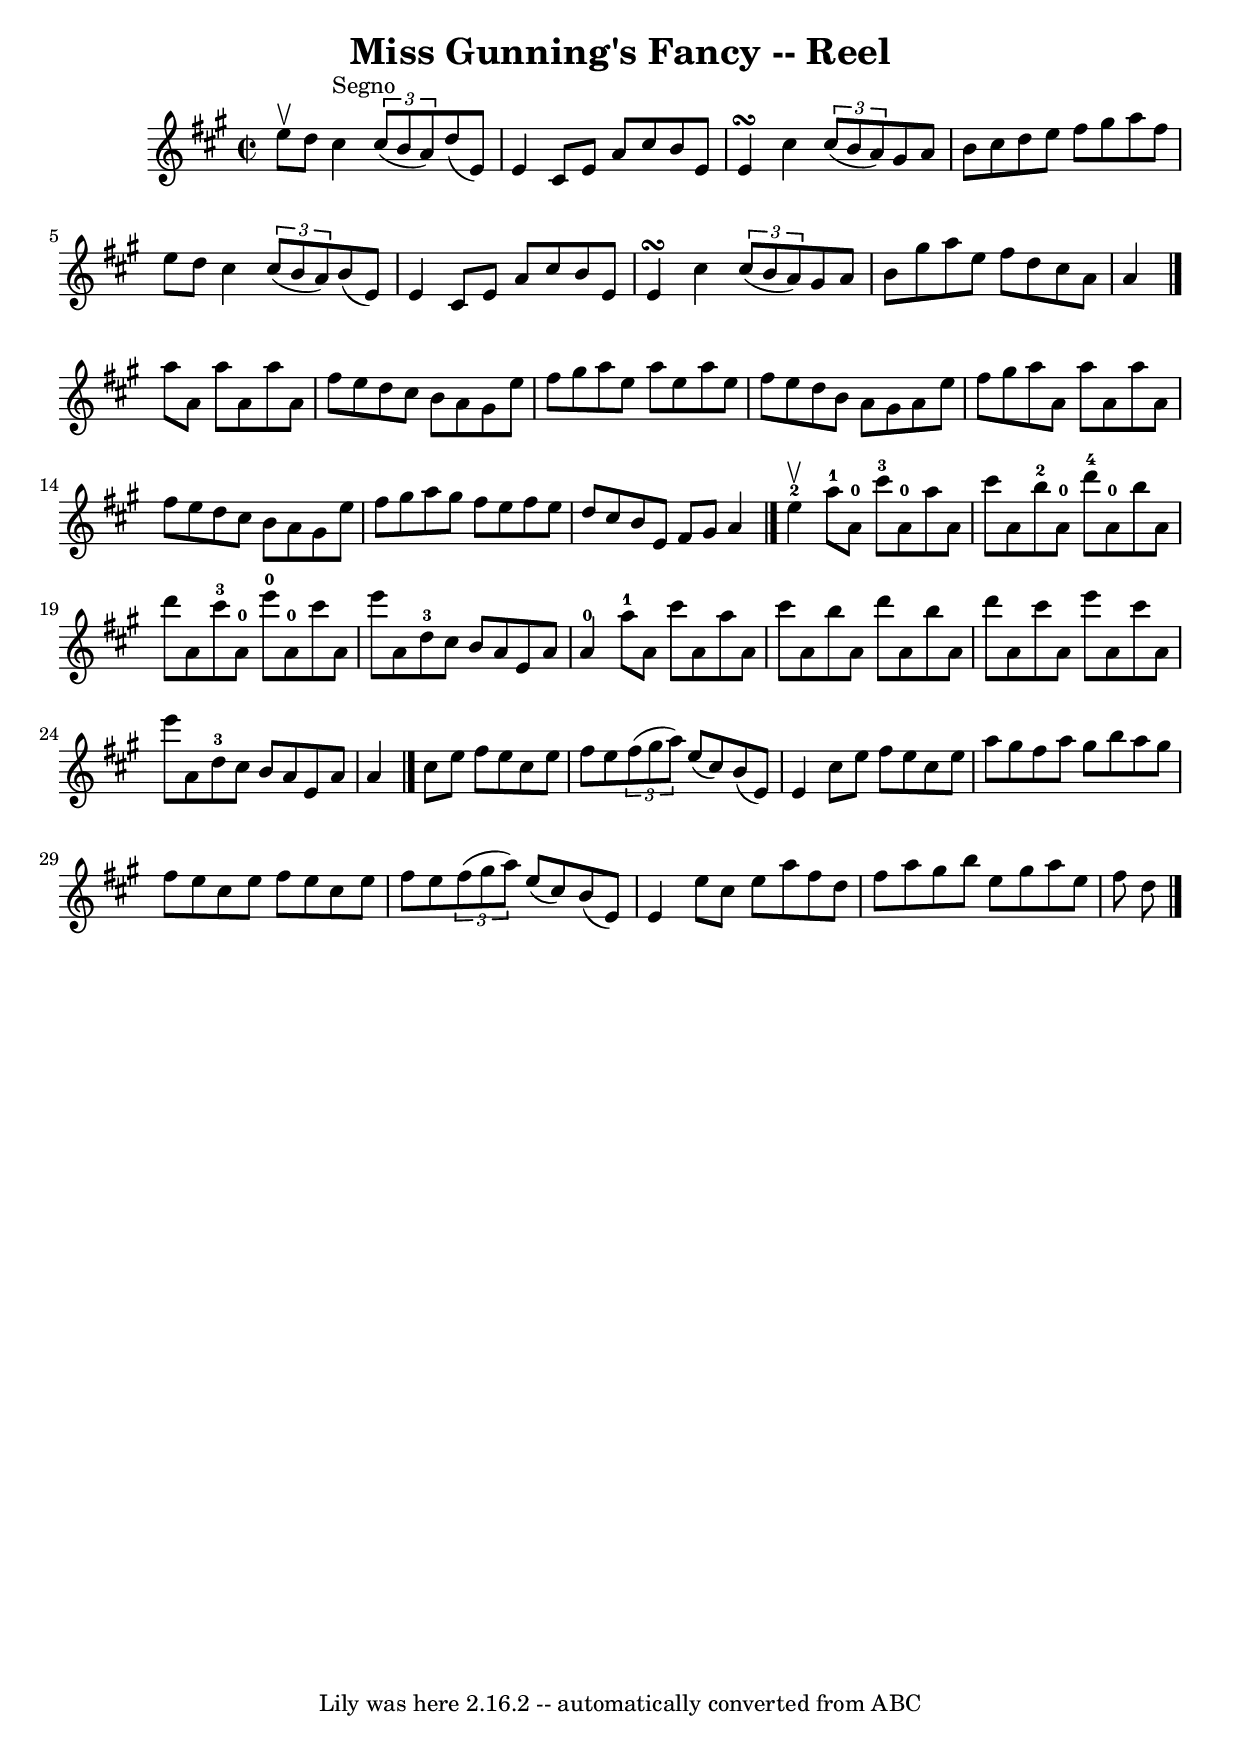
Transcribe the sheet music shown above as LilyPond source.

\version "2.16.2"
\include "Mammoth.ily"
\header {
  %% book = "Ryan's Mammoth Collection"
  crossRefNumber = "1"
  footnotes = "\\\\214 =FF=20"
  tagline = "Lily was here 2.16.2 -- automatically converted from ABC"
  title = "Miss Gunning's Fancy -- Reel"

}
voicedefault =  {


  \override Staff.TimeSignature #'style = #'C
  \time 2/2 
  \key a \major
  e''8^\upbow d''8    |
  cis''4^"Segno"  
  \times 2/3 { cis''8 (b'8 a'8) 
	     } d''8 (e'8) e'4     |
  cis'8 e'8 a'8 cis''8 b'8 e'8 e'4\turn    |
  
  cis''4    \times 2/3 { cis''8 (b'8 a'8) 
		       } gis'8 a'8 b'8    
  cis''8    |
  d''8 e''8 fis''8 gis''8 a''8 fis''8 e''8 
  d''8    |
  cis''4    \times 2/3 { cis''8 (b'8 a'8) 
		       }  
  b'8 (e'8) e'4    |
  cis'8 e'8 a'8 cis''8 b'8    
  e'8 e'4\turn    |
  cis''4    \times 2/3 { cis''8 (b'8 a'8  
			) 
		       } gis'8 a'8 b'8 gis''8    |
  a''8 e''8 fis''8    
  d''8 cis''8 a'8 a'4    \bar "|." a''8 a'8 a''8 a'8    
  a''8 a'8 fis''8 e''8    |
  d''8 cis''8 b'8 a'8    
  gis'8 e''8 fis''8 gis''8    |
  a''8 e''8 a''8 e''8    
  a''8 e''8 fis''8 e''8    |
  d''8 b'8 a'8 gis'8 a'8 
  e''8 fis''8 gis''8    |
  a''8 a'8 a''8 a'8    
  a''8 a'8 fis''8 e''8    |
  d''8 cis''8 b'8 a'8    
  gis'8 e''8 fis''8 gis''8    |
  a''8 gis''8 fis''8    
  e''8 fis''8 e''8 d''8 cis''8    |
  b'8 e'8 fis'8    
  gis'8 a'4    \bar "|." e''4-2^\upbow |
  a''8-1 a'8-0 cis'''8-3 a'8-0 a''8 a'8 cis'''8 a'8    |
  
  b''8-2 a'8-0 d'''8-4 a'8-0 b''8 a'8 d'''8 a'8     |
  cis'''8-3 a'8-0 e'''8-0 a'8-0 cis'''8 a'8 
  e'''8 a'8    |
  d''8-3 cis''8 b'8 a'8 e'8 a'8  
  a'4-0   |
  a''8-1 a'8 cis'''8 a'8 a''8 a'8    
  cis'''8 a'8    |
  b''8 a'8 d'''8 a'8 b''8 a'8    
  d'''8 a'8    |
  cis'''8 a'8 e'''8 a'8 cis'''8 a'8    
  e'''8 a'8    |
  d''8-3 cis''8 b'8 a'8 e'8 a'8    
  a'4    \bar "|." cis''8 e''8 fis''8 e''8 cis''8 e''8    
  fis''8 e''8    |
  \times 2/3 { fis''8 (gis''8 a''8) 
	     }   
  e''8 (cis''8) b'8 (e'8) e'4    |
  cis''8 e''8    
  fis''8 e''8 cis''8 e''8 a''8 gis''8    |
  fis''8 a''8 
  gis''8 b''8 a''8 gis''8 fis''8 e''8    |
  cis''8  
  e''8 fis''8 e''8 cis''8 e''8 fis''8 e''8    |
  
  \times 2/3 { fis''8 (gis''8 a''8) 
	     } e''8 (cis''8) b'8 (
  e'8) e'4    |
  e''8 cis''8 e''8 a''8 fis''8 d''8    
  fis''8 a''8    |
  gis''8 b''8 e''8 gis''8 a''8 e''8   
  fis''8 d''8    \bar "|."   

}

\score{
  <<

    \context Staff="default"
    {
      \voicedefault 
      
    }

  >>
  \layout {
    
  }
  \midi {
  }

}
